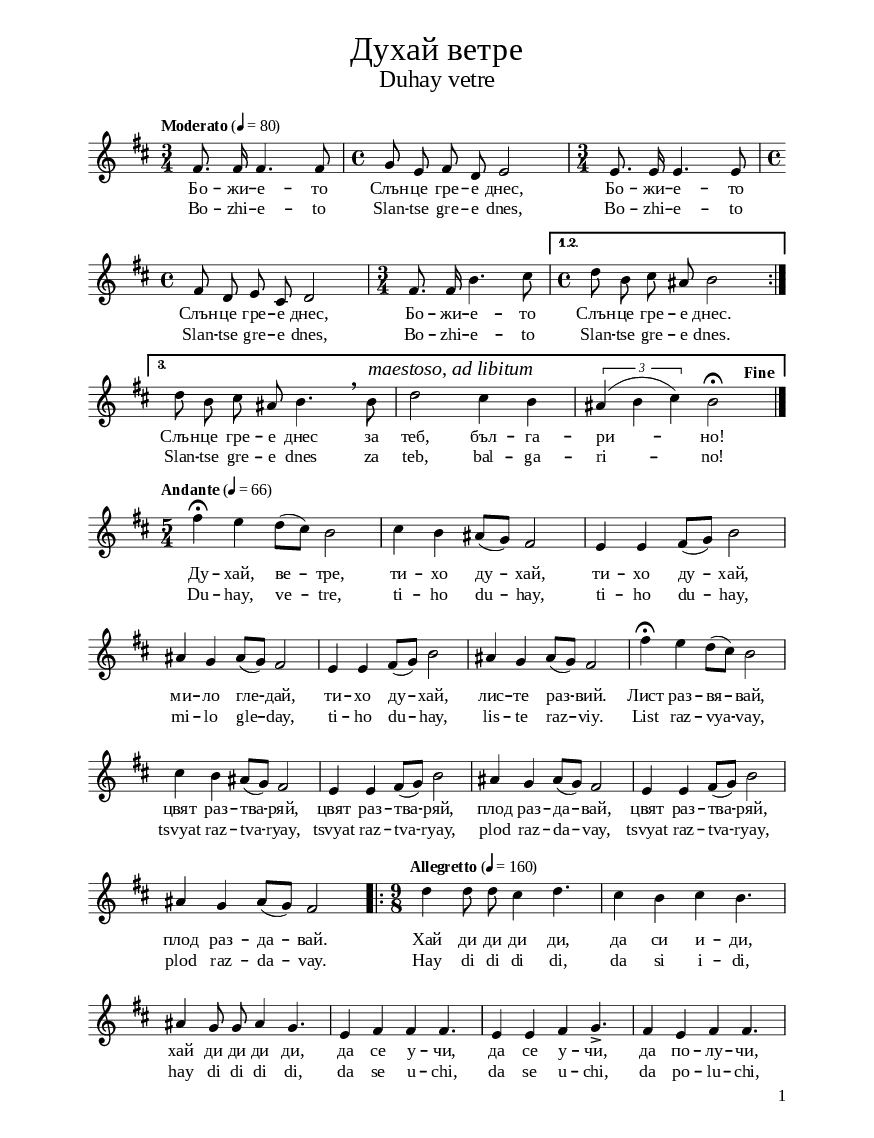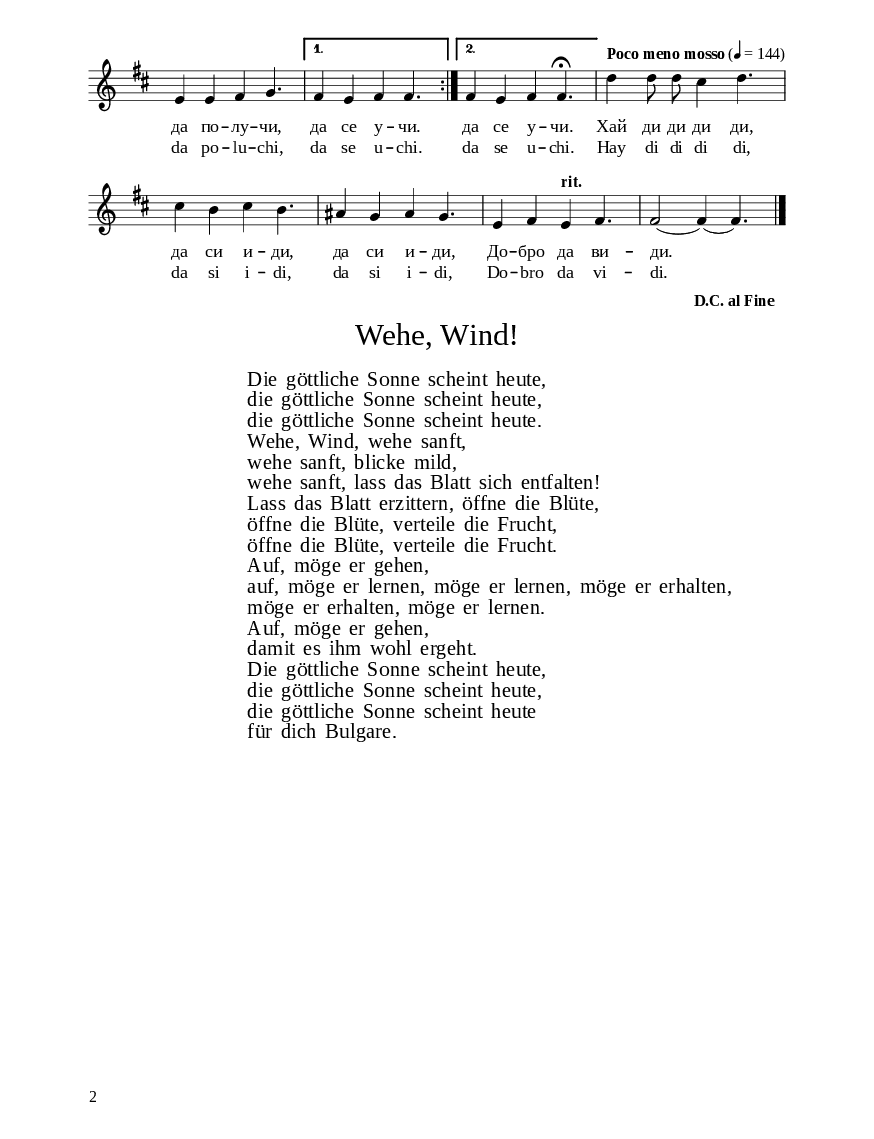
\version "2.24.0"

\include "include/globals.ily"

\bookpart {
  \include "include/bookpart-paper.ily"
  \score {
    \include "include/score-layout.ily"

    \new Voice \relative c' {
      \clef treble
      \key d \major
      \time 3/4
      \tempoFunc "Moderato" 4 "80"
      \autoBeamOff

      \repeat volta 3 {
        fis8.  fis16  fis4.  fis8 | % 2
        \time 4/4  | % 2
        g8  e8  fis8  d8  e2
        | % 3
        \time 3/4  | % 3
        e8.  e16  e4.  e8 \break | % 4
        \time 4/4  | % 4
        fis8  d8  e8  cis8
        d2 | % 5
        \time 3/4  | % 5
        fis8.  fis16  b4.  cis8
        \time 4/4 |
      }
      \alternative {
        {
          d8  b8  cis8 ais8  b2 | \break
        }
        {
          d8   b8 cis8  ais8  b4. \breathe b8 |
          \mark\markup\italic {"                      maestoso, ad libitum"} 
          d2 cis4 b4 | 
          
          
          \tweak direction #up \times 2/3 {
            \once \override Slur.positions = #'(1 . 1)
            \once \override Slur.height-limit = #5.91
            ais4 (  b4  cis4 )
          } 
          \once \override Score.MetronomeMark.outside-staff-priority = #599
          \once \override Score.MetronomeMark.X-extent=#'(-3.5 . 0)
          \tempo "Fine" b2 ^\fermata
        }
      } \break  \bar "|."

      \once \override Staff.TimeSignature.break-visibility = ##(#f #t #t)
      \time 5/4 \tempoFunc "Andante" 4 "66" fis'4 ^\fermata
      e4  d8 [ ( cis8 ) ] b2 | 
      cis4  b4  ais8 ( [  g8 ) ]  fis2 |
      e4  e4 fis8 ( [  g8 ) ] b2 | \break
      ais4 g4  ais8 ( [  g8 ) ]  fis2 |
      e4 e4  fis8 ( [  g8 ) ]  b2 |
      ais4  g4  ais8 ( [  g8 ) ]  fis2 |
      fis'4 ^\fermata  e4  d8 ( [
      cis8 ) ]  b2 | \break  
      cis4 b4  ais8 ( [  g8 ) ]  fis2 |
      e4 e4  fis8 ( [  g8 ) ] b2 |
      ais4  g4  ais8 ( [  g8 ) ]  fis2 |
      e4  e4  fis8 ( [  g8 ) ] b2 | \break 
      ais4  g4  ais8 ( [  g8 ) ]  fis2 |
      \repeat volta 2 {
        \time 9/8 \tempoFunc "     Allegretto" 4 "160"  d'4
        d8  d8  cis4 d4. |
        cis4  b4  cis4 b4. | \break  
        ais4  g8  g8 ais4  g4. |
        e4 fis4 fis4  fis4. | 
        e4  e4  fis4 g4. -> |
        fis4  e4  fis4 fis4. \break  
        e4  e4  fis4  g4.
      }

      \alternative {
        {
          fis4  e4  fis4  fis4.
        }
        {
          fis4  e4  fis4  fis4.^\fermata
        }
      }

      \tempoFunc "Poco meno mosso" 4 "144" d'4 d8 d8 cis4 d4. | \break
      cis4  b4
      cis4  b4.  ais4  g4  ais4
      g4.  e4   fis4
      \tempo "rit." e4  fis4.
      fis2 ~  fis4 ~ fis4.\break  \bar "|."
    }
    
    \addlyrics {
      Бо -- жи -- е -- то Слън -- це гре --
      е днес, Бо -- жи -- е -- то Слън --
      це гре -- е днес, Бо -- жи -- е --
      то Слън -- це гре -- е днес. Слън
      -- це гре -- е днес за теб, бъл --
      га -- ри  --  но! Ду -- хай, ве
      -- тре, ти -- хо ду -- хай, ти
      -- хо ду -- хай, ми -- ло гле
      -- дай, ти -- хо ду -- хай,
      лис -- те раз -- вий. Лист раз
      -- вя -- вай, цвят раз -- тва
      -- ряй, цвят раз -- тва --
      ряй, плод раз -- да -- вай,
      цвят раз -- тва -- ряй, плод
      раз -- да -- вай. Хай ди ди ди
      ди, да си и -- ди, хай ди ди ди
      ди, да се у -- чи, да се у -- чи,
      да по -- лу -- чи, да по -- лу --
      чи, да се у -- чи. да се у -- чи.
      Хай ди ди ди ди, да си и -- ди,
      да си и -- ди, До -- бро да ви --
      ди.}
      \addlyrics {       Bo -- zhi -- e -- to Slan -- tse gre --
      e dnes, Bo -- zhi -- e -- to Slan --
      tse gre -- e dnes, Bo -- zhi -- e --
      to Slan -- tse gre -- e dnes. Slan
      -- tse gre -- e dnes za teb, bal --
      ga -- ri  --  no! Du -- hay, ve
      -- tre, ti -- ho du -- hay, ti
      -- ho du -- hay, mi -- lo gle
      -- day, ti -- ho du -- hay,
      lis -- te raz -- viy. List raz
      -- vya -- vay, tsvyat raz -- tva
      -- ryay, tsvyat raz -- tva --
      ryay, plod raz -- da -- vay,
      tsvyat raz -- tva -- ryay, plod
      raz -- da -- vay. Hay di di di
      di, da si i -- di, hay di di di
      di, da se u -- chi, da se u -- chi,
      da po -- lu -- chi, da po -- lu --
      chi, da se u -- chi. da se u -- chi.
      Hay di di di di, da si i -- di,
      da si i -- di, Do -- bro da vi --
      di.}

      \header {
        title = \titleFunc "Духай ветре" "Duhay vetre"
      }

      \midi{}

    } % score

    \markup \dc-one "D.C. al Fine"
    

    % include foreign translation(s) of the song
    \version "2.24.0"

\markup \fill-line { \fontsize #deTitleFontSize "Wehe, Wind!" }
\markup \null
\markup \null
\markup \fontsize #deCoupletFontSize {
  \hspace #14
  \override #`(baseline-skip . ,deCoupletBaselineSkip)

  \column {

    \line { " "Die göttliche Sonne scheint heute,  }

    \line { " "die göttliche Sonne scheint heute,  }

    \line { " "die göttliche Sonne scheint heute. }

    \line { " "Wehe, Wind, wehe sanft,  }

    \line { " "wehe sanft, blicke mild, }

    \line { " "wehe sanft, lass das Blatt sich entfalten! }

    \line { " "Lass das Blatt erzittern, öffne die Blüte,  }

    \line { " "öffne die Blüte, verteile die Frucht, }

    \line { " "öffne die Blüte, verteile die Frucht. }

    \line { " "Auf, möge er gehen, }

    \line { " " auf, möge er lernen, möge er lernen, möge er erhalten, }

    \line { " "möge er erhalten, möge er lernen. }

    \line { " "Auf, möge er gehen,  }

    \line { " "damit es ihm wohl ergeht. }

    \line { " "Die göttliche Sonne scheint heute,  }

    \line { " "die göttliche Sonne scheint heute,  }

    \line { " "die göttliche Sonne scheint heute }
     \line { " "für dich Bulgare. }

  }
}


  } % bookpart
